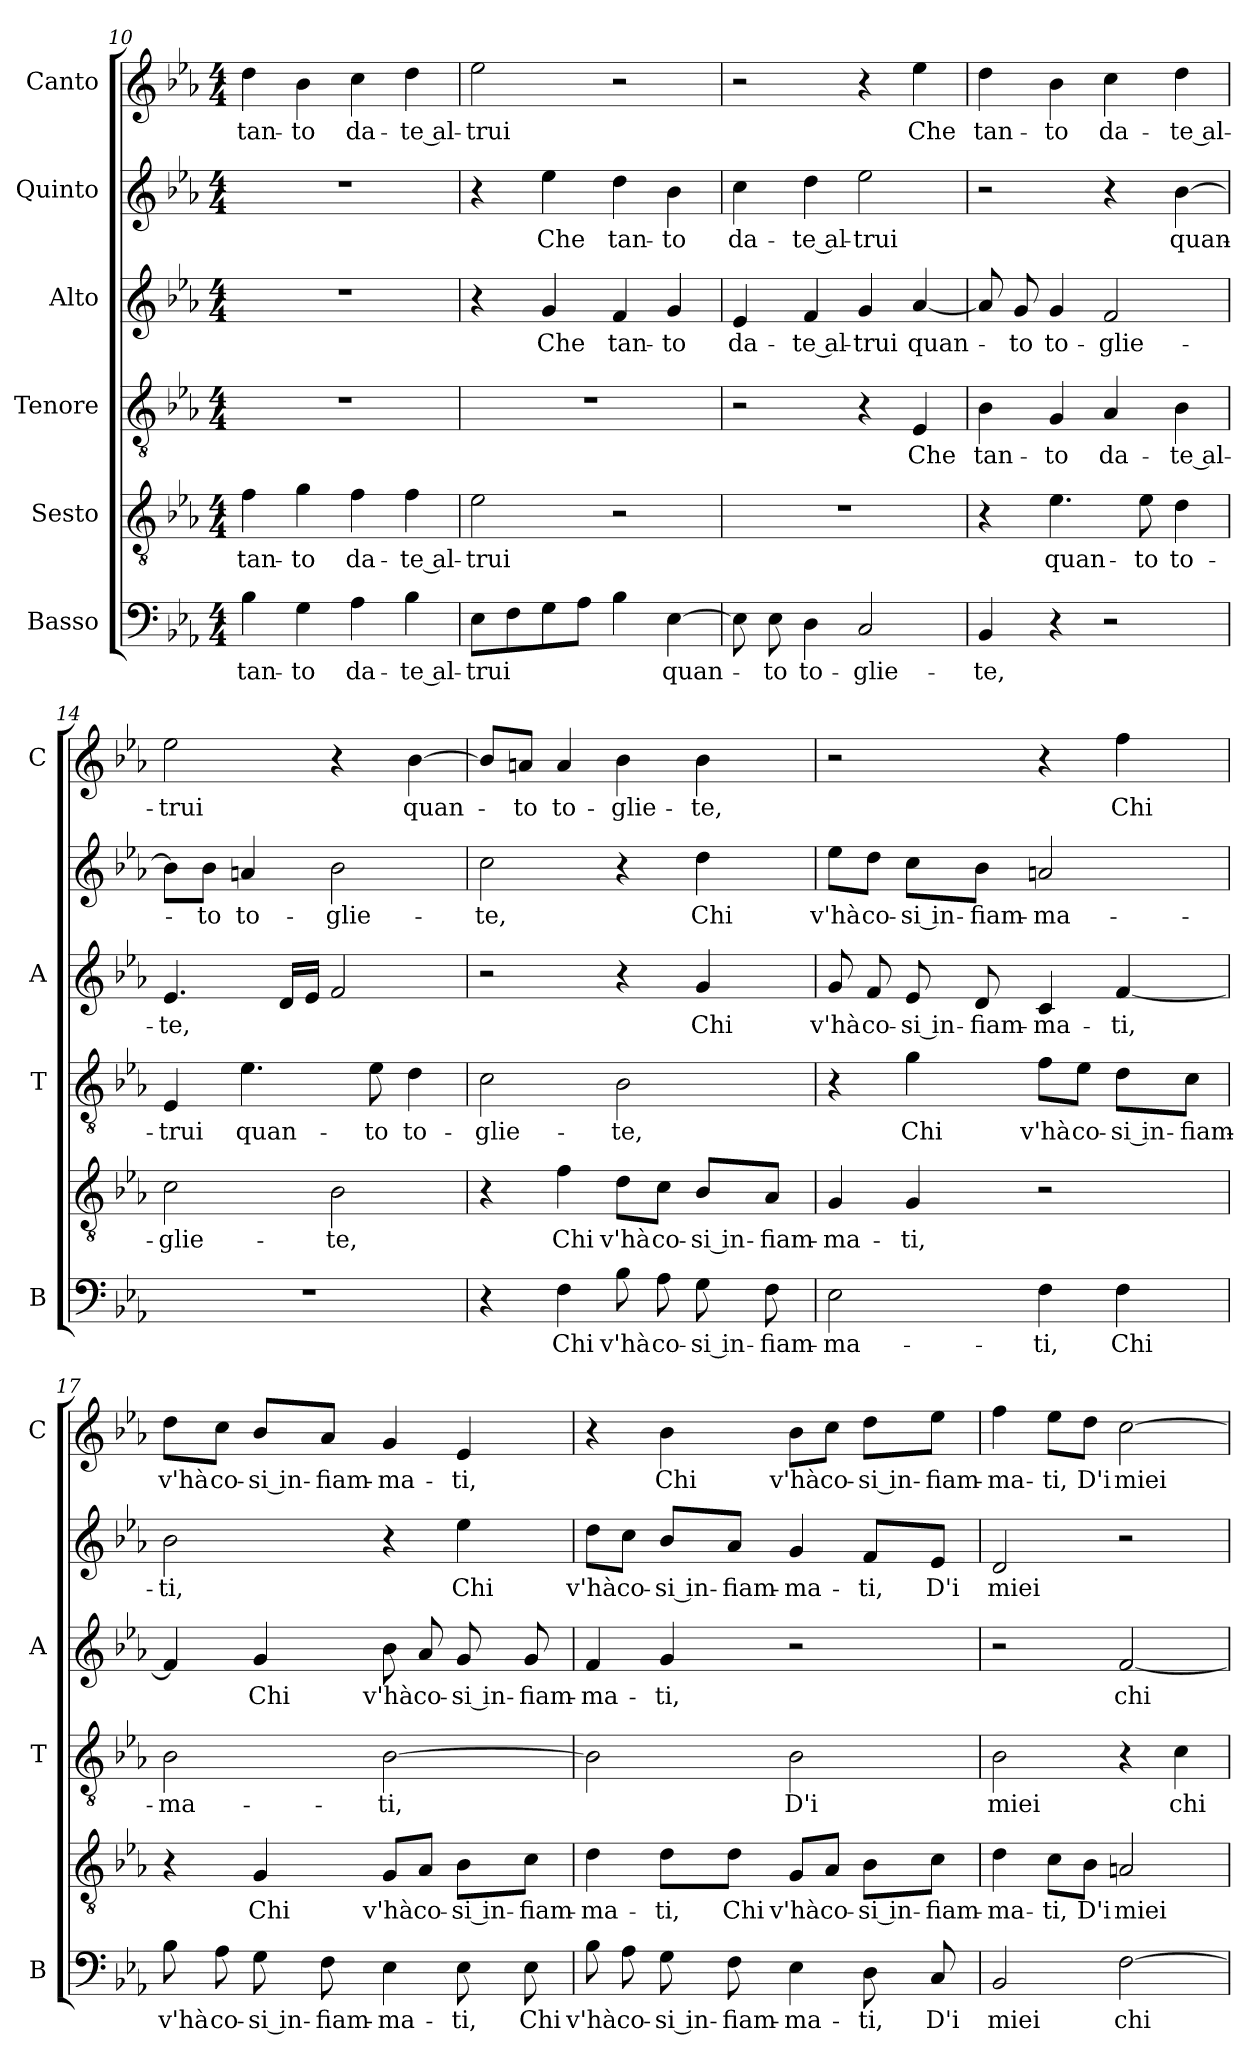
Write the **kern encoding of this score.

**kern	**text	**kern	**text	**kern	**text	**kern	**text	**kern	**text	**kern	**text
*part6	*part6	*part5	*part5	*part4	*part4	*part3	*part3	*part2	*part2	*part1	*part1
*staff6	*staff6	*staff5	*staff5	*staff4	*staff4	*staff3	*staff3	*staff2	*staff2	*staff1	*staff1
*I"Basso	*	*I"Sesto	*	*I"Tenore	*	*I"Alto	*	*I"Quinto	*	*I"Canto	*
*I'B	*	*	*	*I'T	*	*I'A	*	*	*	*I'C	*
*clefF4	*	*clefGv2	*	*clefGv2	*	*clefG2	*	*clefG2	*	*clefG2	*
*k[b-e-a-]	*	*k[b-e-a-]	*	*k[b-e-a-]	*	*k[b-e-a-]	*	*k[b-e-a-]	*	*k[b-e-a-]	*
*E-:	*	*E-:	*	*E-:	*	*E-:	*	*E-:	*	*E-:	*
*M4/4	*	*M4/4	*	*M4/4	*	*M4/4	*	*M4/4	*	*M4/4	*
=10	=10	=10	=10	=10	=10	=10	=10	=10	=10	=10	=10
!	!LO:LY:b	!	!LO:LY:b	!	!	!	!	!	!	!	!LO:LY:b
4B-\	tan-	4f\	tan-	1r	.	1r	.	1r	.	4dd\	tan-
!	!LO:LY:b	!	!LO:LY:b	!	!	!	!	!	!	!	!LO:LY:b
4G\	-to	4g\	-to	.	.	.	.	.	.	4b-\	-to
!	!LO:LY:b	!	!LO:LY:b	!	!	!	!	!	!	!	!LO:LY:b
4A-\	da-	4f\	da-	.	.	.	.	.	.	4cc\	da-
!	!LO:LY:b	!	!LO:LY:b	!	!	!	!	!	!	!	!LO:LY:b
4B-\	-te al-	4f\	-te al-	.	.	.	.	.	.	4dd\	-te al-
=11	=11	=11	=11	=11	=11	=11	=11	=11	=11	=11	=11
!	!LO:LY:b	!	!LO:LY:b	!	!	!	!	!	!	!	!LO:LY:b
8E-\L	-trui	2e-\	-trui	1r	.	4r	.	4r	.	2ee-\	-trui
8F\	.	.	.	.	.	.	.	.	.	.	.
!	!	!	!	!	!	!	!LO:LY:b	!	!LO:LY:b	!	!
8G\	.	.	.	.	.	4g/	Che	4ee-\	Che	.	.
8A-\J	.	.	.	.	.	.	.	.	.	.	.
!	!	!	!	!	!	!	!LO:LY:b	!	!LO:LY:b	!	!
4B-\	.	2r	.	.	.	4f/	tan-	4dd\	tan-	2r	.
!	!LO:LY:b	!	!	!	!	!	!LO:LY:b	!	!LO:LY:b	!	!
[4E-\	quan-	.	.	.	.	4g/	-to	4b-\	-to	.	.
=12	=12	=12	=12	=12	=12	=12	=12	=12	=12	=12	=12
!	!	!	!	!	!	!	!LO:LY:b	!	!LO:LY:b	!	!
8E-\]	.	1r	.	2r	.	4e-/	da-	4cc\	da-	2r	.
!	!LO:LY:b	!	!	!	!	!	!	!	!	!	!
8E-\	-to	.	.	.	.	.	.	.	.	.	.
!	!LO:LY:b	!	!	!	!	!	!LO:LY:b	!	!LO:LY:b	!	!
4D\	to-	.	.	.	.	4f/	-te al-	4dd\	-te al-	.	.
!	!LO:LY:b	!	!	!	!	!	!LO:LY:b	!	!LO:LY:b	!	!
2C/	-glie-	.	.	4r	.	4g/	-trui	2ee-\	-trui	4r	.
!	!	!	!	!	!LO:LY:b	!	!LO:LY:b	!	!	!	!LO:LY:b
.	.	.	.	4E-/	Che	[4a-/	quan-	.	.	4ee-\	Che
=13	=13	=13	=13	=13	=13	=13	=13	=13	=13	=13	=13
!	!LO:LY:b	!	!	!	!LO:LY:b	!	!	!	!	!	!LO:LY:b
4BB-/	-te,	4r	.	4B-\	tan-	8a-/]	.	2r	.	4dd\	tan-
!	!	!	!	!	!	!	!LO:LY:b	!	!	!	!
.	.	.	.	.	.	8g/	-to	.	.	.	.
!	!	!	!LO:LY:b	!	!LO:LY:b	!	!LO:LY:b	!	!	!	!LO:LY:b
4r	.	4.e-\	quan-	4G/	-to	4g/	to-	.	.	4b-\	-to
!	!	!	!	!	!LO:LY:b	!	!LO:LY:b	!	!	!	!LO:LY:b
2r	.	.	.	4A-/	da-	2f/	-glie-	4r	.	4cc\	da-
!	!	!	!LO:LY:b	!	!	!	!	!	!	!	!
.	.	8e-\	-to	.	.	.	.	.	.	.	.
!	!	!	!LO:LY:b	!	!LO:LY:b	!	!	!	!LO:LY:b	!	!LO:LY:b
.	.	4d\	to-	4B-\	-te al-	.	.	[4b-\	quan-	4dd\	-te al-
=14	=14	=14	=14	=14	=14	=14	=14	=14	=14	=14	=14
!	!	!	!LO:LY:b	!	!LO:LY:b	!	!LO:LY:b	!	!	!	!LO:LY:b
1r	.	2c\	-glie-	4E-/	-trui	4.e-/	-te,	8b-\L]	.	2ee-\	-trui
!	!	!	!	!	!	!	!	!	!LO:LY:b	!	!
.	.	.	.	.	.	.	.	8b-\J	-to	.	.
!	!	!	!	!	!LO:LY:b	!	!	!	!LO:LY:b	!	!
.	.	.	.	4.e-\	quan-	.	.	4an/	to-	.	.
.	.	.	.	.	.	16d/LL	.	.	.	.	.
.	.	.	.	.	.	16e-/JJ	.	.	.	.	.
!	!	!	!LO:LY:b	!	!	!	!	!	!LO:LY:b	!	!
.	.	2B-\	-te,	.	.	2f/	.	2b-\	-glie-	4r	.
!	!	!	!	!	!LO:LY:b	!	!	!	!	!	!
.	.	.	.	8e-\	-to	.	.	.	.	.	.
!	!	!	!	!	!LO:LY:b	!	!	!	!	!	!LO:LY:b
.	.	.	.	4d\	to-	.	.	.	.	[4b-\	quan-
=15	=15	=15	=15	=15	=15	=15	=15	=15	=15	=15	=15
!	!	!	!	!	!LO:LY:b	!	!	!	!LO:LY:b	!	!
4r	.	4r	.	2c\	-glie-	2r	.	2cc\	-te,	8b-/L]	.
!	!	!	!	!	!	!	!	!	!	!	!LO:LY:b
.	.	.	.	.	.	.	.	.	.	8an/J	-to
!	!LO:LY:b	!	!LO:LY:b	!	!	!	!	!	!	!	!LO:LY:b
4F\	Chi	4f\	Chi	.	.	.	.	.	.	4a/	to-
!	!LO:LY:b	!	!LO:LY:b	!	!LO:LY:b	!	!	!	!	!	!LO:LY:b
8B-\	v'hà	8d\L	v'hà	2B-\	-te,	4r	.	4r	.	4b-\	-glie-
!	!LO:LY:b	!	!LO:LY:b	!	!	!	!	!	!	!	!
8A-\	co-	8c\J	co-	.	.	.	.	.	.	.	.
!	!LO:LY:b	!	!LO:LY:b	!	!	!	!LO:LY:b	!	!LO:LY:b	!	!LO:LY:b
8G\	-si in-	8B-/L	-si in-	.	.	4g/	Chi	4dd\	Chi	4b-\	-te,
!	!LO:LY:b	!	!LO:LY:b	!	!	!	!	!	!	!	!
8F\	-fiam-	8A-/J	-fiam-	.	.	.	.	.	.	.	.
!!LO:PB:g=z
=16	=16	=16	=16	=16	=16	=16	=16	=16	=16	=16	=16
!	!LO:LY:b	!	!LO:LY:b	!	!	!	!LO:LY:b	!	!LO:LY:b	!	!
2E-\	-ma-	4G/	-ma-	4r	.	8g/	v'hà	8ee-\L	v'hà	2r	.
!	!	!	!	!	!	!	!LO:LY:b	!	!LO:LY:b	!	!
.	.	.	.	.	.	8f/	co-	8dd\J	co-	.	.
!	!	!	!LO:LY:b	!	!LO:LY:b	!	!LO:LY:b	!	!LO:LY:b	!	!
.	.	4G/	-ti,	4g\	Chi	8e-/	-si in-	8cc\L	-si in-	.	.
!	!	!	!	!	!	!	!LO:LY:b	!	!LO:LY:b	!	!
.	.	.	.	.	.	8d/	-fiam-	8b-\J	-fiam-	.	.
!	!LO:LY:b	!	!	!	!LO:LY:b	!	!LO:LY:b	!	!LO:LY:b	!	!
4F\	-ti,	2r	.	8f\L	v'hà	4c/	-ma-	2an/	-ma-	4r	.
!	!	!	!	!	!LO:LY:b	!	!	!	!	!	!
.	.	.	.	8e-\J	co-	.	.	.	.	.	.
!	!LO:LY:b	!	!	!	!LO:LY:b	!	!LO:LY:b	!	!	!	!LO:LY:b
4F\	Chi	.	.	8d\L	-si in-	[4f/	-ti,	.	.	4ff\	Chi
!	!	!	!	!	!LO:LY:b	!	!	!	!	!	!
.	.	.	.	8c\J	-fiam-	.	.	.	.	.	.
=17	=17	=17	=17	=17	=17	=17	=17	=17	=17	=17	=17
!	!LO:LY:b	!	!	!	!LO:LY:b	!	!	!	!LO:LY:b	!	!LO:LY:b
8B-\	v'hà	4r	.	2B-\	-ma-	4f/]	.	2b-\	-ti,	8dd\L	v'hà
!	!LO:LY:b	!	!	!	!	!	!	!	!	!	!LO:LY:b
8A-\	co-	.	.	.	.	.	.	.	.	8cc\J	co-
!	!LO:LY:b	!	!LO:LY:b	!	!	!	!LO:LY:b	!	!	!	!LO:LY:b
8G\	-si in-	4G/	Chi	.	.	4g/	Chi	.	.	8b-/L	-si in-
!	!LO:LY:b	!	!	!	!	!	!	!	!	!	!LO:LY:b
8F\	-fiam-	.	.	.	.	.	.	.	.	8a-/J	-fiam-
!	!LO:LY:b	!	!LO:LY:b	!	!LO:LY:b	!	!LO:LY:b	!	!	!	!LO:LY:b
4E-\	-ma-	8G/L	v'hà	[2B-\	-ti,	8b-\	v'hà	4r	.	4g/	-ma-
!	!	!	!LO:LY:b	!	!	!	!LO:LY:b	!	!	!	!
.	.	8A-/J	co-	.	.	8a-/	co-	.	.	.	.
!	!LO:LY:b	!	!LO:LY:b	!	!	!	!LO:LY:b	!	!LO:LY:b	!	!LO:LY:b
8E-\	-ti,	8B-\L	-si in-	.	.	8g/	-si in-	4ee-\	Chi	4e-/	-ti,
!	!LO:LY:b	!	!LO:LY:b	!	!	!	!LO:LY:b	!	!	!	!
8E-\	Chi	8c\J	-fiam-	.	.	8g/	-fiam-	.	.	.	.
=18	=18	=18	=18	=18	=18	=18	=18	=18	=18	=18	=18
!	!LO:LY:b	!	!LO:LY:b	!	!	!	!LO:LY:b	!	!LO:LY:b	!	!
8B-\	v'hà	4d\	-ma-	2B-\]	.	4f/	-ma-	8dd\L	v'hà	4r	.
!	!LO:LY:b	!	!	!	!	!	!	!	!LO:LY:b	!	!
8A-\	co-	.	.	.	.	.	.	8cc\J	co-	.	.
!	!LO:LY:b	!	!LO:LY:b	!	!	!	!LO:LY:b	!	!LO:LY:b	!	!LO:LY:b
8G\	-si in-	8d\L	-ti,	.	.	4g/	-ti,	8b-/L	-si in-	4b-\	Chi
!	!LO:LY:b	!	!LO:LY:b	!	!	!	!	!	!LO:LY:b	!	!
8F\	-fiam-	8d\J	Chi	.	.	.	.	8a-/J	-fiam-	.	.
!	!LO:LY:b	!	!LO:LY:b	!	!LO:LY:b	!	!	!	!LO:LY:b	!	!LO:LY:b
4E-\	-ma-	8G/L	v'hà	2B-\	D'i	2r	.	4g/	-ma-	8b-\L	v'hà
!	!	!	!LO:LY:b	!	!	!	!	!	!	!	!LO:LY:b
.	.	8A-/J	co-	.	.	.	.	.	.	8cc\J	co-
!	!LO:LY:b	!	!LO:LY:b	!	!	!	!	!	!LO:LY:b	!	!LO:LY:b
8D\	-ti,	8B-\L	-si in-	.	.	.	.	8f/L	-ti,	8dd\L	-si in-
!	!LO:LY:b	!	!LO:LY:b	!	!	!	!	!	!LO:LY:b	!	!LO:LY:b
8C/	D'i	8c\J	-fiam-	.	.	.	.	8e-/J	D'i	8ee-\J	-fiam-
=19	=19	=19	=19	=19	=19	=19	=19	=19	=19	=19	=19
!	!LO:LY:b	!	!LO:LY:b	!	!LO:LY:b	!	!	!	!LO:LY:b	!	!LO:LY:b
2BB-/	miei	4d\	-ma-	2B-\	miei	2r	.	2d/	miei	4ff\	-ma-
!	!	!	!LO:LY:b	!	!	!	!	!	!	!	!LO:LY:b
.	.	8c\L	-ti,	.	.	.	.	.	.	8ee-\L	-ti,
!	!	!	!LO:LY:b	!	!	!	!	!	!	!	!LO:LY:b
.	.	8B-\J	D'i	.	.	.	.	.	.	8dd\J	D'i
!	!LO:LY:b	!	!LO:LY:b	!	!	!	!LO:LY:b	!	!	!	!LO:LY:b
[2F\	chi	2An/	miei	4r	.	[2f/	chi	2r	.	[2cc\	miei
!	!	!	!	!	!LO:LY:b	!	!	!	!	!	!
.	.	.	.	4c\	chi	.	.	.	.	.	.
=	=	=	=	=	=	=	=	=	=	=	=
*-	*-	*-	*-	*-	*-	*-	*-	*-	*-	*-	*-
